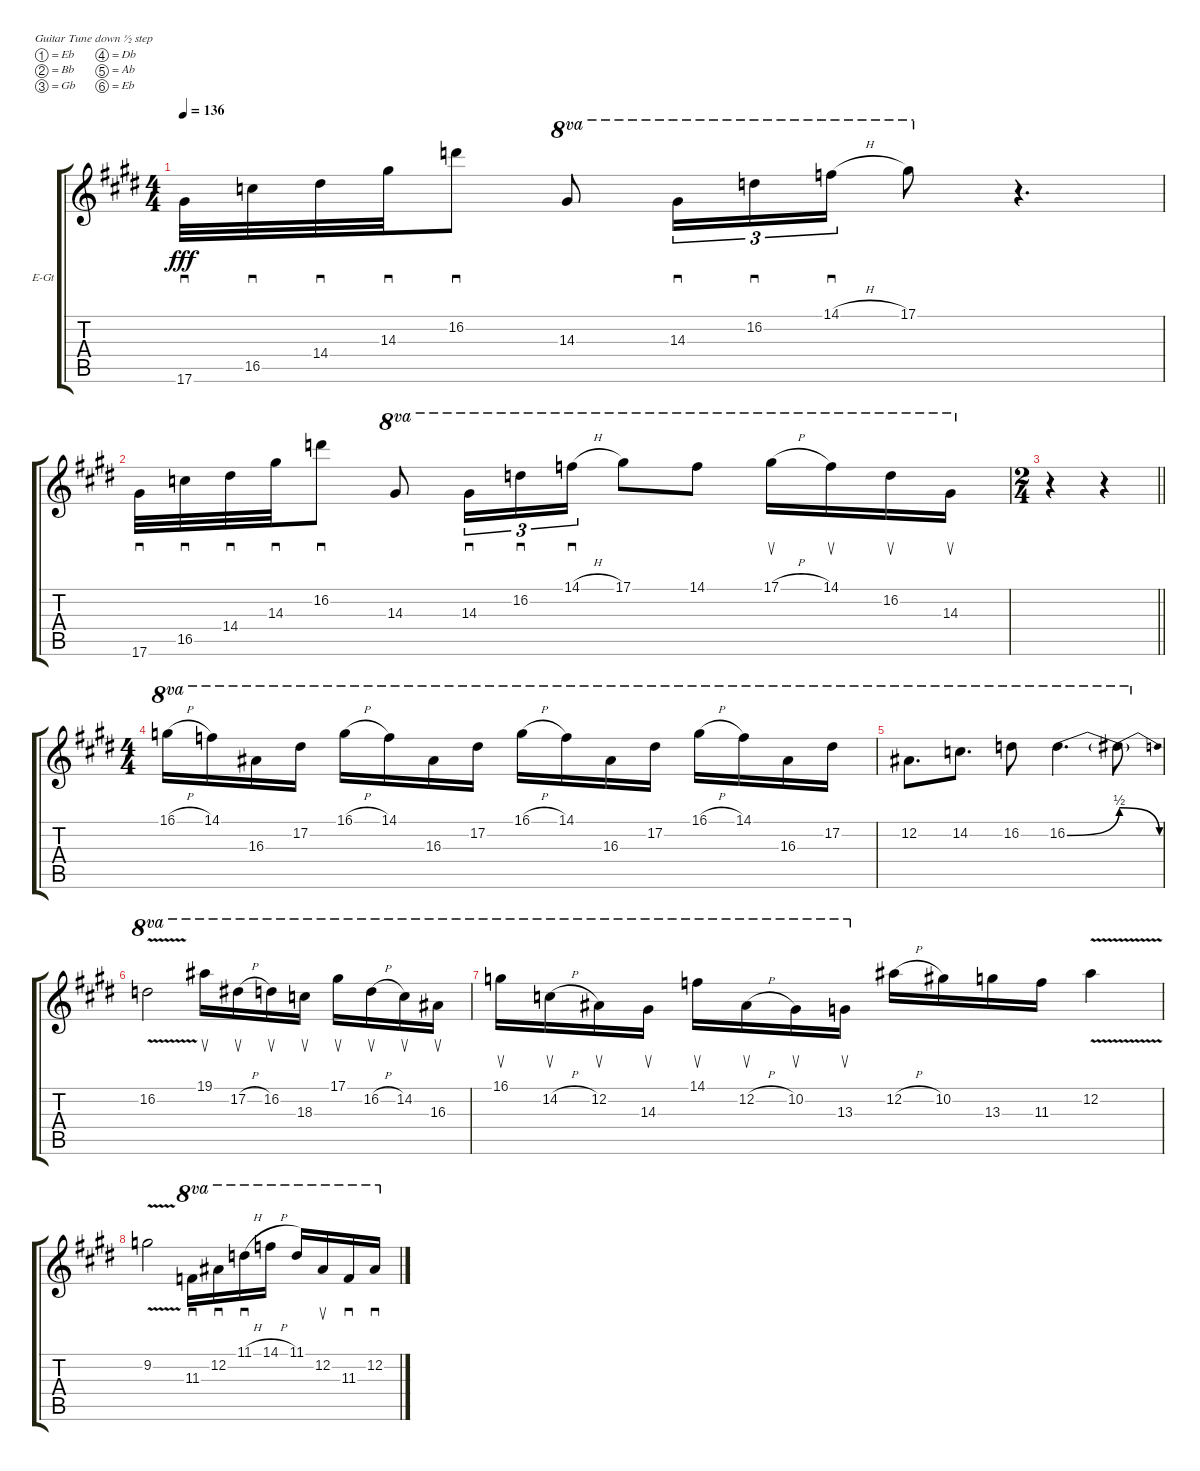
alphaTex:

\bracketExtendMode groupsimilarinstruments
\firstSystemTrackNameOrientation horizontal
\otherSystemsTrackNameOrientation horizontal
\track ("Luke Hoskin" "E-Gt") {instrument distortionguitar}
\staff {score tabs}
\tuning (Eb4 Bb3 Gb3 Db3 Ab2 Eb2)
\ts (4 4)
\tempo 136
\clef g2
\ks e
17.6.32{sd dy fff} 16.5.32{sd} 14.4.32{sd} 14.3.32{sd} 16.2.8{sd} 14.3.8{ot 8va} 14.3.16{sd tu (3 2) ot 8va} 16.2.16{sd tu (3 2) ot 8va} 14.1{h}.16{sd tu (3 2) ot 8va} 17.1.8{ot 8va} r.4{d} |
17.6.32{sd} 16.5.32{sd} 14.4.32{sd} 14.3.32{sd} 16.2.8{sd} 14.3.8{ot 8va} 14.3.16{sd tu (3 2) ot 8va} 16.2.16{sd tu (3 2) ot 8va} 14.1{h}.16{sd tu (3 2) ot 8va} 17.1.8{ot 8va} 14.1.8{ot 8va} 17.1{h}.16{su ot 8va} 14.1.16{su ot 8va} 16.2.16{su ot 8va} 14.3.16{su ot 8va} |
\ts (2 4)
\beaming (8 2 2)
\barLineRight lightlight
r.4 r.4 |
\ts (4 4)
\beaming (8 2 2 2 2)
16.1{h}.16{ot 8va} 14.1.16{ot 8va} 16.3.16{ot 8va} 17.2.16{ot 8va} 16.1{h}.16{ot 8va} 14.1.16{ot 8va} 16.3.16{ot 8va} 17.2.16{ot 8va} 16.1{h}.16{ot 8va} 14.1.16{ot 8va} 16.3.16{ot 8va} 17.2.16{ot 8va} 16.1{h}.16{ot 8va} 14.1.16{ot 8va} 16.3.16{ot 8va} 17.2.16{ot 8va} |
12.2.8{d ot 8va} 14.2.8{d ot 8va} 16.2.8{ot 8va} 16.2{be (bend 0 0 60 2)}.4{d ot 8va} 16.2{be (release 0 2 60 0) t}.8{ot 8va} |
16.2{v}.2{ot 8va} 19.1.16{su ot 8va} 17.2{h}.16{su ot 8va} 16.2.16{su ot 8va} 18.3.16{su ot 8va} 17.1.16{su ot 8va} 16.2{h}.16{su ot 8va} 14.2.16{su ot 8va} 16.3.16{su ot 8va} |
16.1.16{su ot 8va} 14.2{h}.16{su ot 8va} 12.2.16{su ot 8va} 14.3.16{su ot 8va} 14.1.16{su ot 8va} 12.2{h}.16{su ot 8va} 10.2.16{su ot 8va} 13.3.16{su ot 8va} 12.2{h}.16 10.2.16 13.3.16 11.3.16 12.2{v}.4 |
9.2{v}.2 11.3.16{sd ot 8va} 12.2.16{sd ot 8va} 11.1{h}.16{sd ot 8va} 14.1{h}.16{ot 8va} 11.1.16{ot 8va} 12.2.16{su ot 8va} 11.3.16{sd ot 8va} 12.2.16{sd ot 8va}
